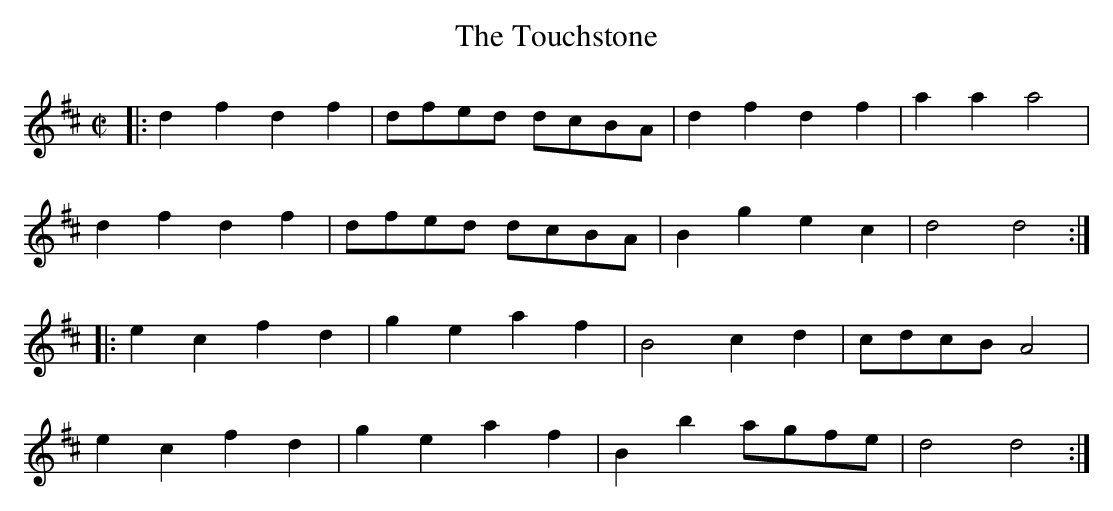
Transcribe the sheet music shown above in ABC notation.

X:1
T:The Touchstone
M:C|
L:1/8
K:D
|:d2 f2 d2 f2 | dfed dcBA | d2 f2 d2 f2 | a2 a2 a4 |
d2 f2 d2 f2 | dfed dcBA | B2 g2 e2 c2 | d4 d4 :|
|:e2 c2 f2 d2 | g2 e2 a2 f2 | B4  c2 d2 | cdcB A4 |
e2 c2 f2 d2 | g2 e2 a2 f2 | B2 b2 agfe | d4 d4 :|
